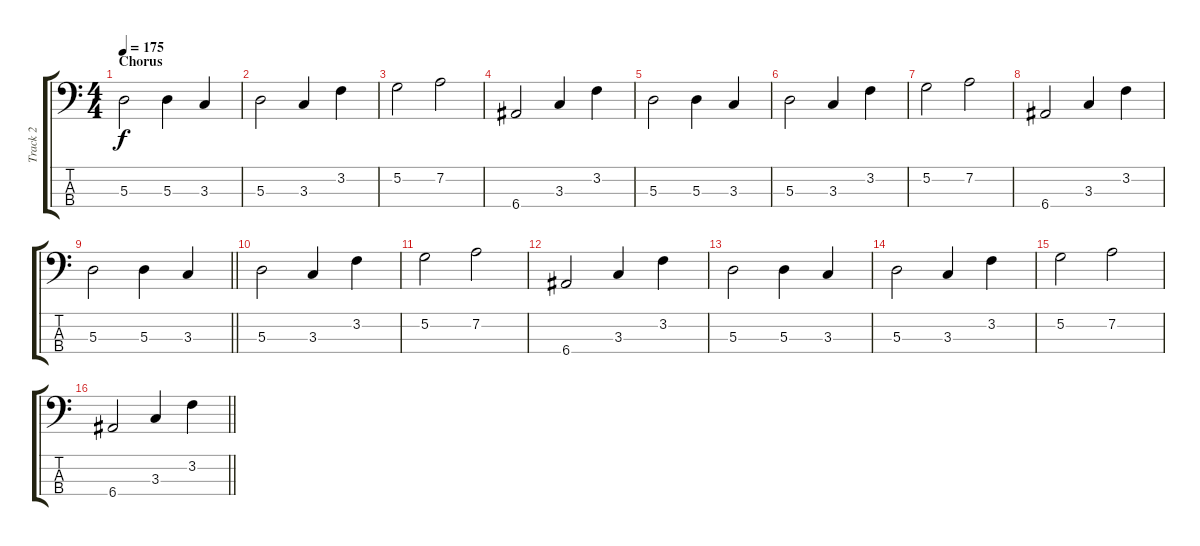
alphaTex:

\track ("Track 2" "Track 2") {instrument electricbassfinger}
\staff {score tabs}
\tuning (G2 D2 A1 E1) {hide}
\ts (4 4)
\section ("" "Chorus")
\tempo 175
\clef f4
\ks c
5.3.2{dy f} 5.3.4 3.3.4 |
5.3.2 3.3.4 3.2.4 |
5.2.2 7.2.2 |
6.4.2 3.3.4 3.2.4 |
5.3.2 5.3.4 3.3.4 |
5.3.2 3.3.4 3.2.4 |
5.2.2 7.2.2 |
6.4.2 3.3.4 3.2.4 |
\barLineRight lightlight
5.3.2 5.3.4 3.3.4 |
\section ("" "")
5.3.2 3.3.4 3.2.4 |
5.2.2 7.2.2 |
6.4.2 3.3.4 3.2.4 |
5.3.2 5.3.4 3.3.4 |
5.3.2 3.3.4 3.2.4 |
5.2.2 7.2.2 |
\barLineRight lightlight
6.4.2 3.3.4 3.2.4
